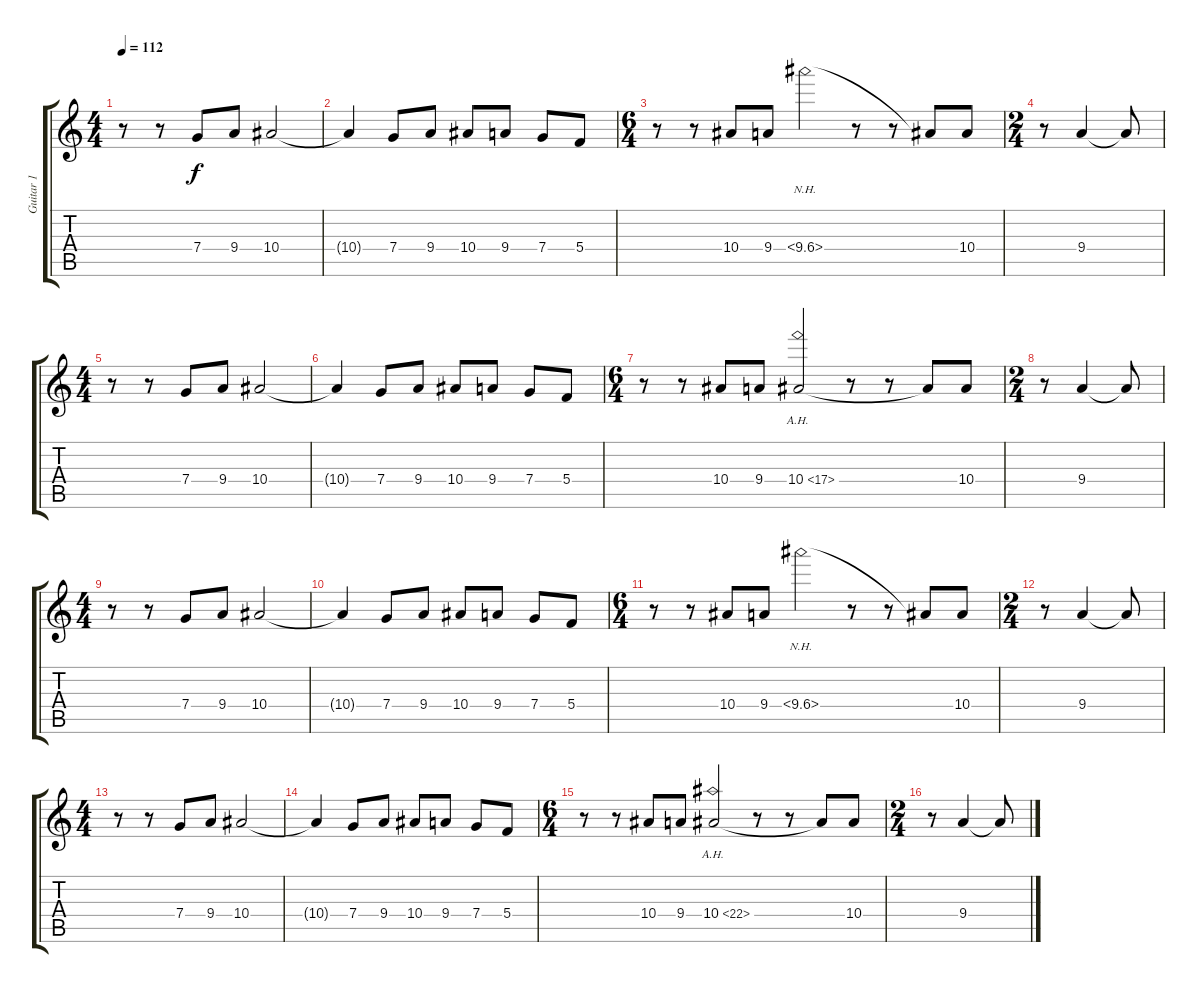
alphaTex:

\track ("Guitar 1" "Guitar 1") {instrument distortionguitar}
\staff {score tabs}
\tuning (D4 A3 F3 C3 G2 D2) {hide}
\ts (4 4)
\tempo 112
\clef g2
\ks c
r.8{dy f instrument distortionguitar} r.8 7.4.8 9.4.8 10.4.2 |
10.4{t}.4 7.4.8 9.4.8 10.4.8 9.4.8 7.4.8 5.4.8 |
\ts (6 4)
r.8 r.8 10.4.8 9.4.8 10.4{nh}.2 r.8 r.8 10.4{t}.8 10.4.8 |
\ts (2 4)
r.8 9.4.4 9.4{t}.8 |
\ts (4 4)
r.8 r.8 7.4.8 9.4.8 10.4.2 |
10.4{t}.4 7.4.8 9.4.8 10.4.8 9.4.8 7.4.8 5.4.8 |
\ts (6 4)
r.8 r.8 10.4.8 9.4.8 10.4{ah 7}.2 r.8 r.8 10.4{t}.8 10.4.8 |
\ts (2 4)
r.8 9.4.4 9.4{t}.8 |
\ts (4 4)
r.8 r.8 7.4.8 9.4.8 10.4.2 |
10.4{t}.4 7.4.8 9.4.8 10.4.8 9.4.8 7.4.8 5.4.8 |
\ts (6 4)
r.8 r.8 10.4.8 9.4.8 10.4{nh}.2 r.8 r.8 10.4{t}.8 10.4.8 |
\ts (2 4)
r.8 9.4.4 9.4{t}.8 |
\ts (4 4)
r.8 r.8 7.4.8 9.4.8 10.4.2 |
10.4{t}.4 7.4.8 9.4.8 10.4.8 9.4.8 7.4.8 5.4.8 |
\ts (6 4)
r.8 r.8 10.4.8 9.4.8 10.4{ah 12}.2 r.8 r.8 10.4{t}.8 10.4.8 |
\ts (2 4)
r.8 9.4.4 9.4{t}.8
